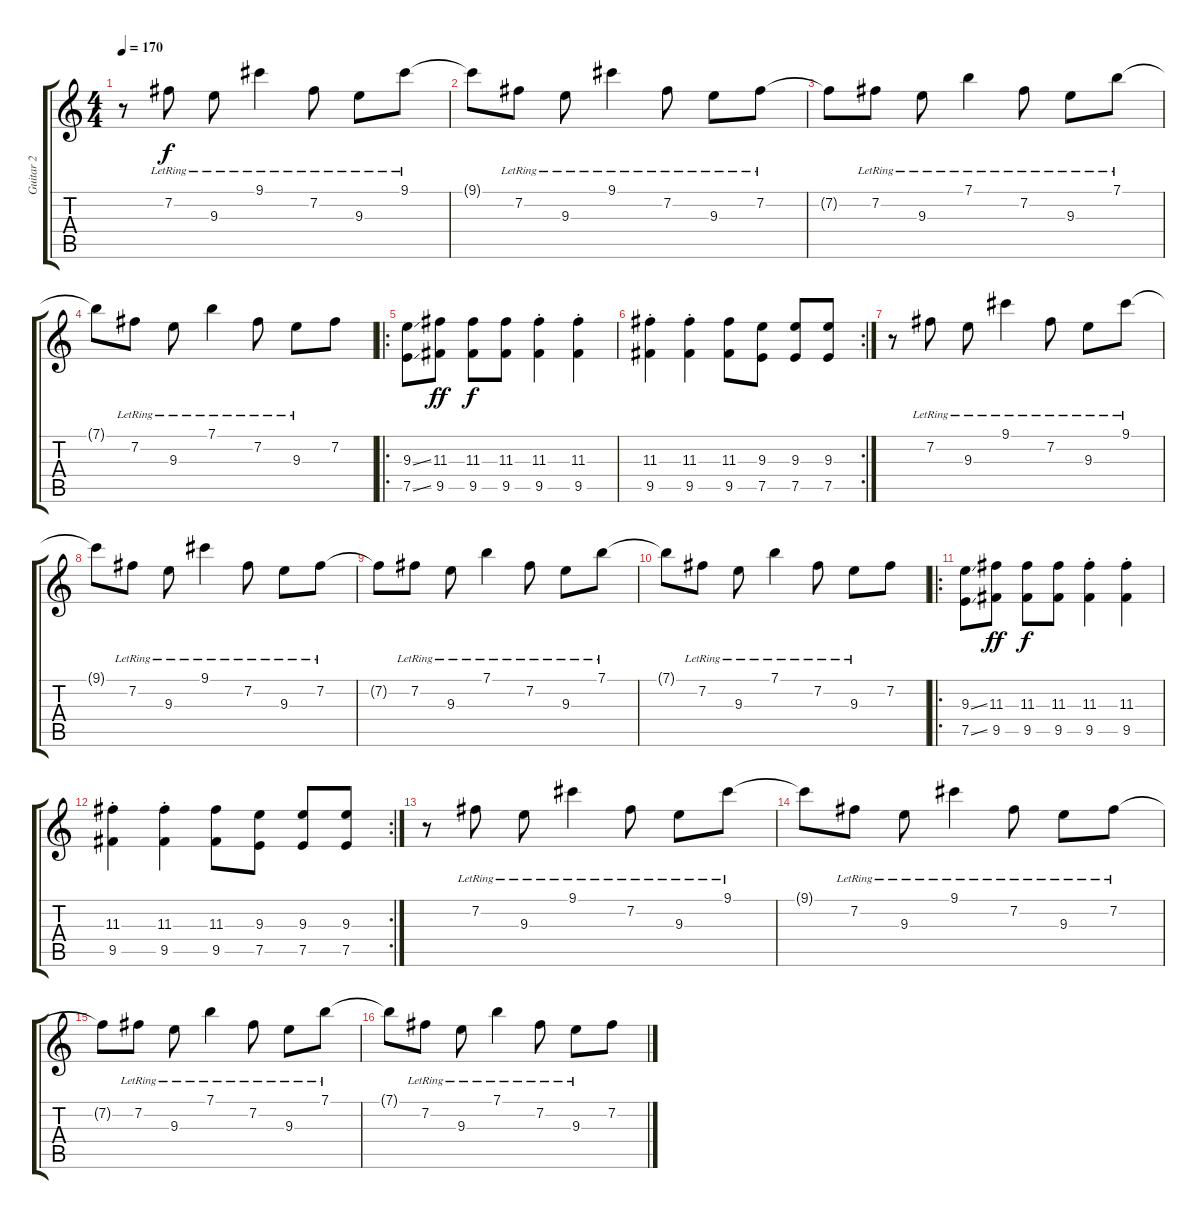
\track ("Guitar 2" "Guitar 2") {instrument distortionguitar}
\staff {score tabs}
\tuning (E4 B3 G3 D3 A2 D2) {hide}
\ts (4 4)
\tempo 170
\clef g2
\ks c
r.8{dy f instrument electricguitarclean} 7.2{lr}.8 9.3{lr}.8 9.1{lr}.4 7.2{lr}.8 9.3{lr}.8 9.1{lr}.8 |
9.1{t}.8 7.2{lr}.8 9.3{lr}.8 9.1{lr}.4 7.2{lr}.8 9.3{lr}.8 7.2{lr}.8 |
7.2{t}.8 7.2{lr}.8 9.3{lr}.8 7.1{lr}.4 7.2{lr}.8 9.3{lr}.8 7.1{lr}.8 |
7.1{t}.8 7.2{lr}.8 9.3{lr}.8 7.1{lr}.4 7.2{lr}.8 9.3{lr}.8 7.2.8 |
\ro
(9.3{ss} 7.5{ss}).8{instrument distortionguitar} (11.3 9.5).8{dy ff} (11.3 9.5).8{dy f} (11.3 9.5).8 (11.3{st} 9.5{st}).4 (11.3{st} 9.5{st}).4 |
\rc 2
(11.3{st} 9.5{st}).4 (11.3{st} 9.5{st}).4 (11.3 9.5).8 (9.3 7.5).8 (9.3 7.5).8 (9.3 7.5).8 |
r.8{instrument electricguitarclean} 7.2{lr}.8 9.3{lr}.8 9.1{lr}.4 7.2{lr}.8 9.3{lr}.8 9.1{lr}.8 |
9.1{t}.8 7.2{lr}.8 9.3{lr}.8 9.1{lr}.4 7.2{lr}.8 9.3{lr}.8 7.2{lr}.8 |
7.2{t}.8 7.2{lr}.8 9.3{lr}.8 7.1{lr}.4 7.2{lr}.8 9.3{lr}.8 7.1{lr}.8 |
7.1{t}.8 7.2{lr}.8 9.3{lr}.8 7.1{lr}.4 7.2{lr}.8 9.3{lr}.8 7.2.8 |
\ro
(9.3{ss} 7.5{ss}).8{instrument distortionguitar} (11.3 9.5).8{dy ff} (11.3 9.5).8{dy f} (11.3 9.5).8 (11.3{st} 9.5{st}).4 (11.3{st} 9.5{st}).4 |
\rc 2
(11.3{st} 9.5{st}).4 (11.3{st} 9.5{st}).4 (11.3 9.5).8 (9.3 7.5).8 (9.3 7.5).8 (9.3 7.5).8 |
r.8{instrument electricguitarclean} 7.2{lr}.8 9.3{lr}.8 9.1{lr}.4 7.2{lr}.8 9.3{lr}.8 9.1{lr}.8 |
9.1{t}.8 7.2{lr}.8 9.3{lr}.8 9.1{lr}.4 7.2{lr}.8 9.3{lr}.8 7.2{lr}.8 |
7.2{t}.8 7.2{lr}.8 9.3{lr}.8 7.1{lr}.4 7.2{lr}.8 9.3{lr}.8 7.1{lr}.8 |
7.1{t}.8 7.2{lr}.8 9.3{lr}.8 7.1{lr}.4 7.2{lr}.8 9.3{lr}.8 7.2.8
